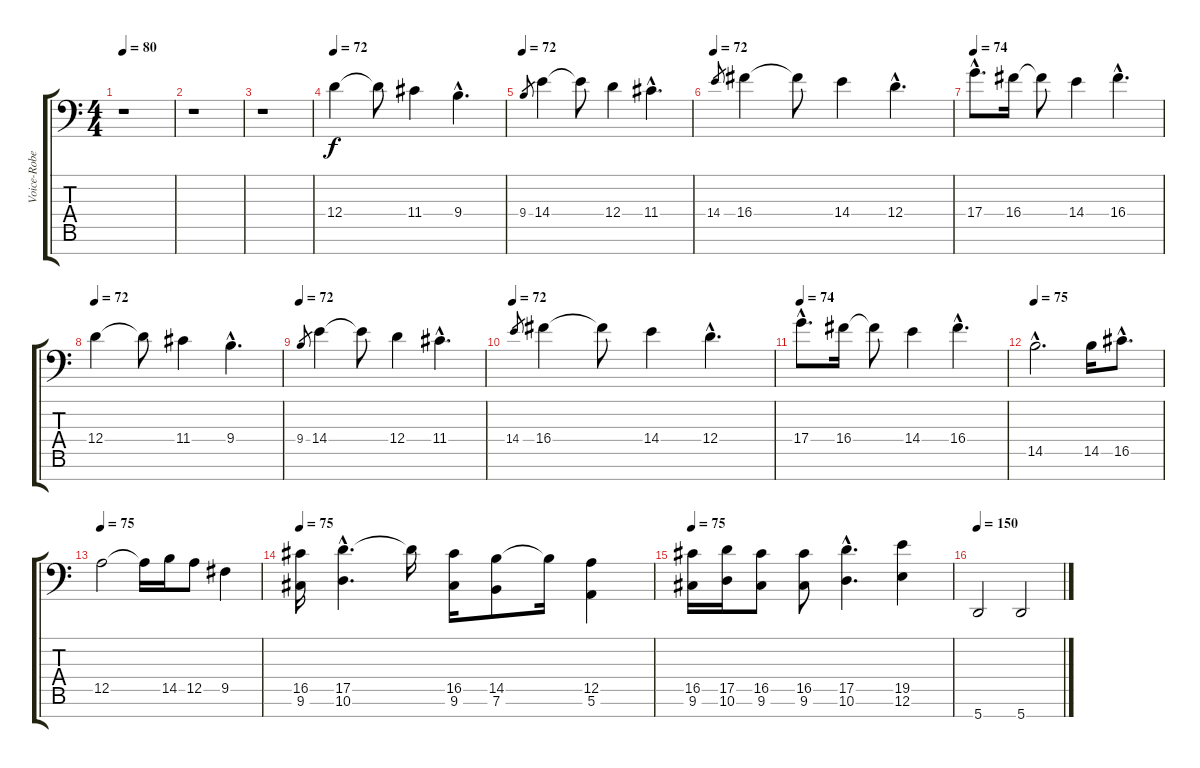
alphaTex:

\track ("Voice-Robert Flynn-" "Voice-Robe") {instrument altosax}
\staff {score tabs}
\tuning (E4 B3 G3 D3 A2 E2 A1) {hide}
\ts (4 4)
\tempo 80
\clef f4
\ks c
r.1{dy f} |
r.1 |
r.1 |
\tempo 72
12.4.4{volume 14} 12.4{t}.8 11.4.4 9.4{hac}.4{d} |
\tempo 72
9.4.8{gr} 14.4.4 14.4{t}.8 12.4.4 11.4{hac}.4{d} |
\tempo 72
14.4.8{gr} 16.4.4 16.4{t}.8 14.4.4 12.4{hac}.4{d} |
\tempo 74
17.4{hac}.8{d} 16.4.16 16.4{t}.8 14.4.4 16.4{hac}.4{d} |
\tempo 72
12.4.4{volume 14} 12.4{t}.8 11.4.4 9.4{hac}.4{d} |
\tempo 72
9.4.8{gr} 14.4.4 14.4{t}.8 12.4.4 11.4{hac}.4{d} |
\tempo 72
14.4.8{gr} 16.4.4 16.4{t}.8 14.4.4 12.4{hac}.4{d} |
\tempo 74
17.4{hac}.8{d} 16.4.16 16.4{t}.8 14.4.4 16.4{hac}.4{d} |
\tempo 75
14.5{hac}.2{d} 14.5.16 16.5{hac}.8{d} |
\tempo 75
12.5.2 12.5{t}.16 14.5.16 12.5.8 9.5.4 |
\tempo 75
(16.5 9.6).16 (17.5{hac} 10.6{hac}).4{d} 17.5{t}.16 (16.5 9.6).16 (14.5 7.6).8 14.5{t}.16 (12.5 5.6).4 |
\tempo 75
(16.5 9.6).16 (17.5 10.6).16 (16.5 9.6).8 (16.5 9.6).8 (17.5{hac} 10.6{hac}).4{d} (19.5 12.6).4 |
\tempo 150
5.7.2 5.7.2
